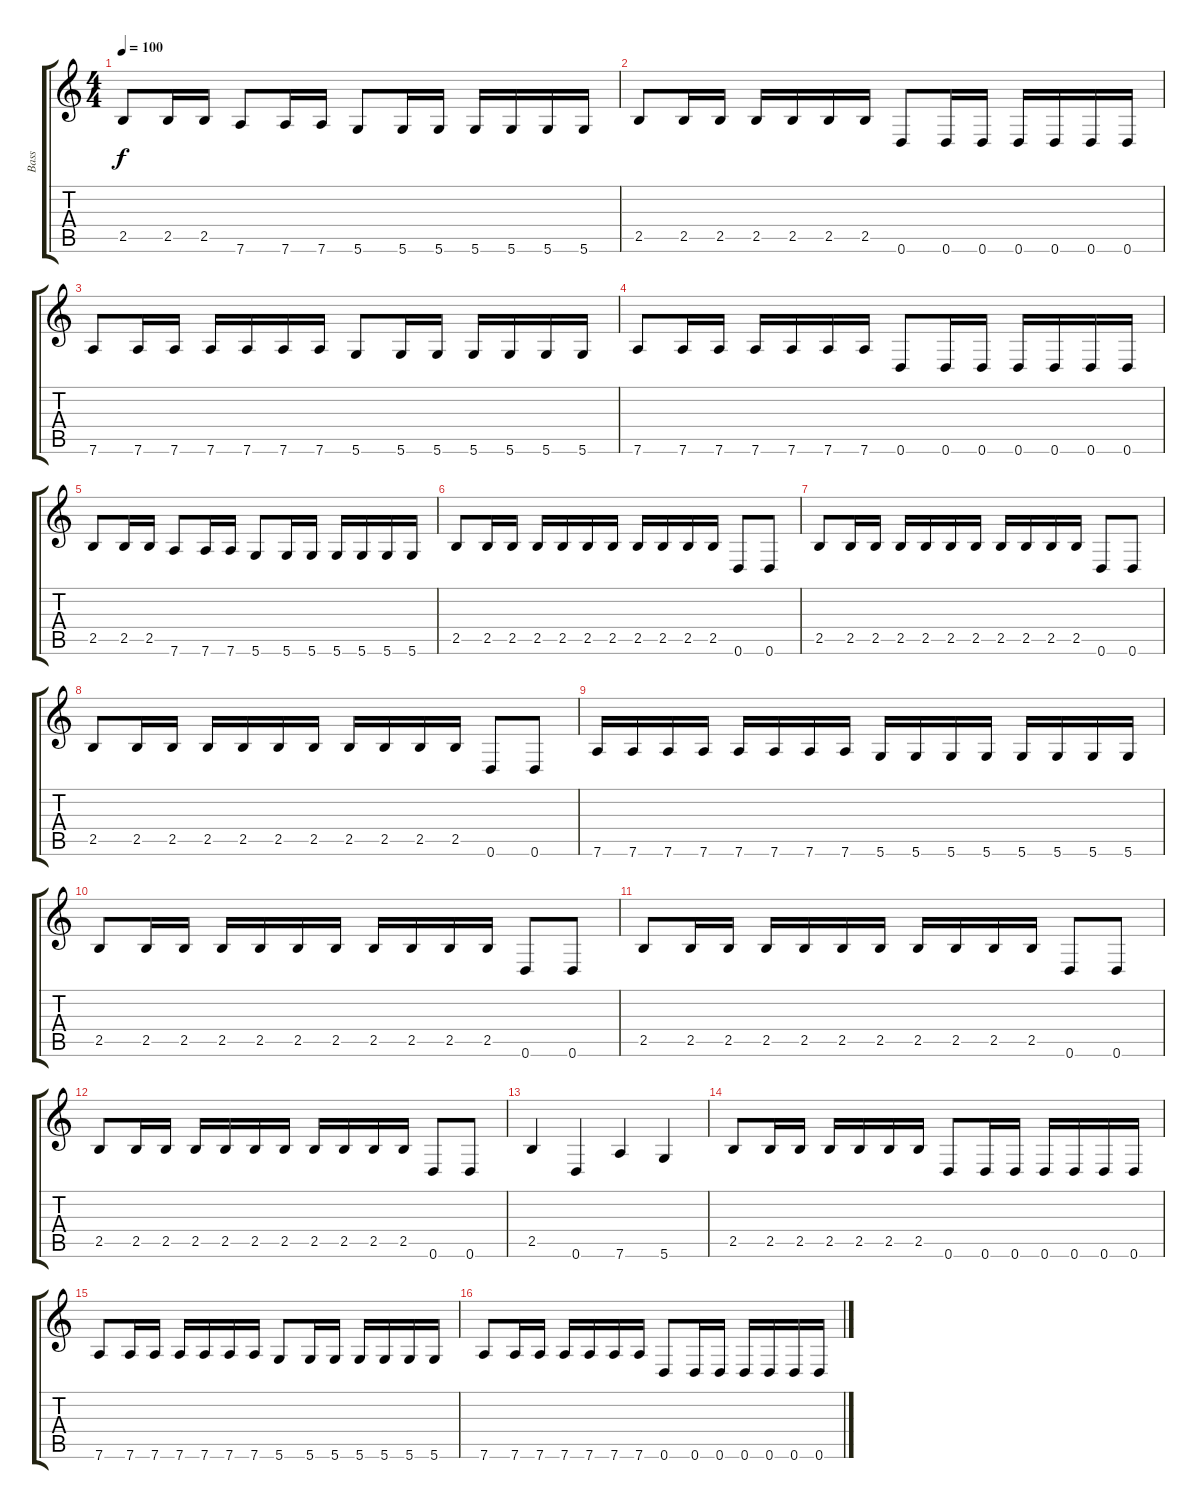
\track ("Bass" "Bass") {instrument slapbass1}
\staff {score tabs}
\tuning (E4 B3 G3 D3 A2 D2) {hide}
\ts (4 4)
\tempo 100
\clef g2
\ks c
2.5.8{dy f} 2.5.16 2.5.16 7.6.8 7.6.16 7.6.16 5.6.8 5.6.16 5.6.16 5.6.16 5.6.16 5.6.16 5.6.16 |
2.5.8 2.5.16 2.5.16 2.5.16 2.5.16 2.5.16 2.5.16 0.6.8 0.6.16 0.6.16 0.6.16 0.6.16 0.6.16 0.6.16 |
7.6.8 7.6.16 7.6.16 7.6.16 7.6.16 7.6.16 7.6.16 5.6.8 5.6.16 5.6.16 5.6.16 5.6.16 5.6.16 5.6.16 |
7.6.8 7.6.16 7.6.16 7.6.16 7.6.16 7.6.16 7.6.16 0.6.8 0.6.16 0.6.16 0.6.16 0.6.16 0.6.16 0.6.16 |
2.5.8 2.5.16 2.5.16 7.6.8 7.6.16 7.6.16 5.6.8 5.6.16 5.6.16 5.6.16 5.6.16 5.6.16 5.6.16 |
2.5.8 2.5.16 2.5.16 2.5.16 2.5.16 2.5.16 2.5.16 2.5.16 2.5.16 2.5.16 2.5.16 0.6.8 0.6.8 |
2.5.8 2.5.16 2.5.16 2.5.16 2.5.16 2.5.16 2.5.16 2.5.16 2.5.16 2.5.16 2.5.16 0.6.8 0.6.8 |
2.5.8 2.5.16 2.5.16 2.5.16 2.5.16 2.5.16 2.5.16 2.5.16 2.5.16 2.5.16 2.5.16 0.6.8 0.6.8 |
7.6.16 7.6.16 7.6.16 7.6.16 7.6.16 7.6.16 7.6.16 7.6.16 5.6.16 5.6.16 5.6.16 5.6.16 5.6.16 5.6.16 5.6.16 5.6.16 |
2.5.8 2.5.16 2.5.16 2.5.16 2.5.16 2.5.16 2.5.16 2.5.16 2.5.16 2.5.16 2.5.16 0.6.8 0.6.8 |
2.5.8 2.5.16 2.5.16 2.5.16 2.5.16 2.5.16 2.5.16 2.5.16 2.5.16 2.5.16 2.5.16 0.6.8 0.6.8 |
2.5.8 2.5.16 2.5.16 2.5.16 2.5.16 2.5.16 2.5.16 2.5.16 2.5.16 2.5.16 2.5.16 0.6.8 0.6.8 |
2.5.4 0.6.4 7.6.4 5.6.4 |
2.5.8 2.5.16 2.5.16 2.5.16 2.5.16 2.5.16 2.5.16 0.6.8 0.6.16 0.6.16 0.6.16 0.6.16 0.6.16 0.6.16 |
7.6.8 7.6.16 7.6.16 7.6.16 7.6.16 7.6.16 7.6.16 5.6.8 5.6.16 5.6.16 5.6.16 5.6.16 5.6.16 5.6.16 |
7.6.8 7.6.16 7.6.16 7.6.16 7.6.16 7.6.16 7.6.16 0.6.8 0.6.16 0.6.16 0.6.16 0.6.16 0.6.16 0.6.16
